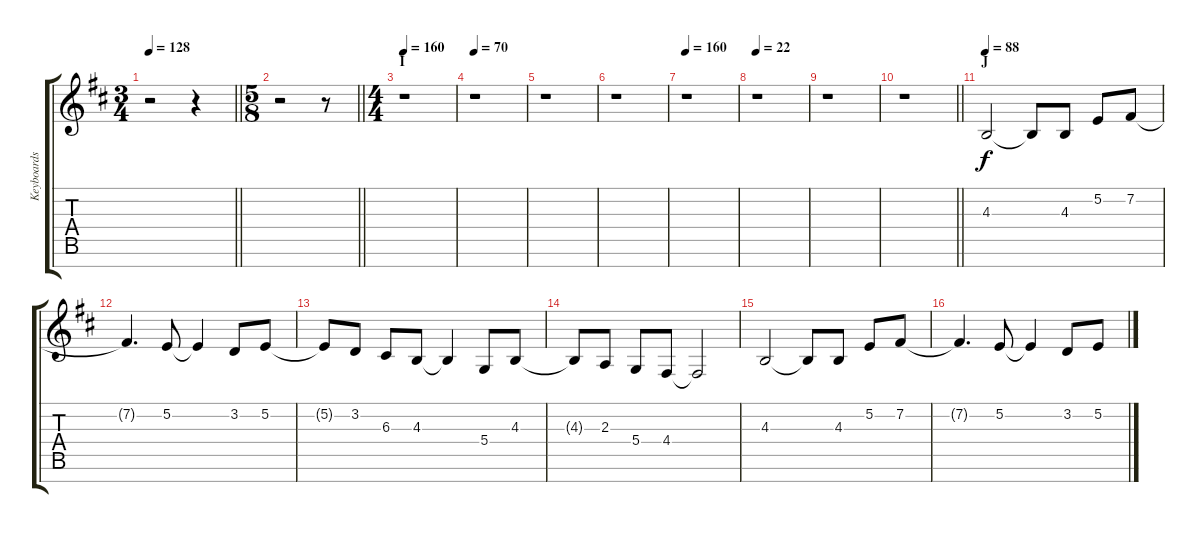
\track ("Keyboards (high register)" "Keyboards ") {instrument acousticgrandpiano}
\staff {score tabs}
\tuning (E4 B3 G3 D3 A2 E2 B1) {hide}
\ts (3 4)
\tempo 128
\clef g2
\barLineRight lightlight
\ks d
r.2{dy f} r.4 |
\ts (5 8)
\barLineRight lightlight
r.2 r.8 |
\ts (4 4)
\section ("" "I")
\tempo 160
r.1 |
\tempo 70
r.1 |
r.1 |
r.1 |
\tempo 160
r.1 |
\tempo 22
r.1 |
r.1 |
\barLineRight lightlight
r.1 |
\section ("" "J")
\tempo 88
4.3.2 4.3{t}.8 4.3.8 5.2.8 7.2.8 |
7.2{t}.4{d} 5.2.8 5.2{t}.4 3.2.8 5.2.8 |
5.2{t}.8 3.2.8 6.3.8 4.3.8 4.3{t}.4 5.4.8 4.3.8 |
\ks bminor
4.3{t}.8 2.3.8 5.4.8 4.4.8 4.4{t}.2 |
4.3.2 4.3{t}.8 4.3.8 5.2.8 7.2.8 |
7.2{t}.4{d} 5.2.8 5.2{t}.4 3.2.8 5.2.8
